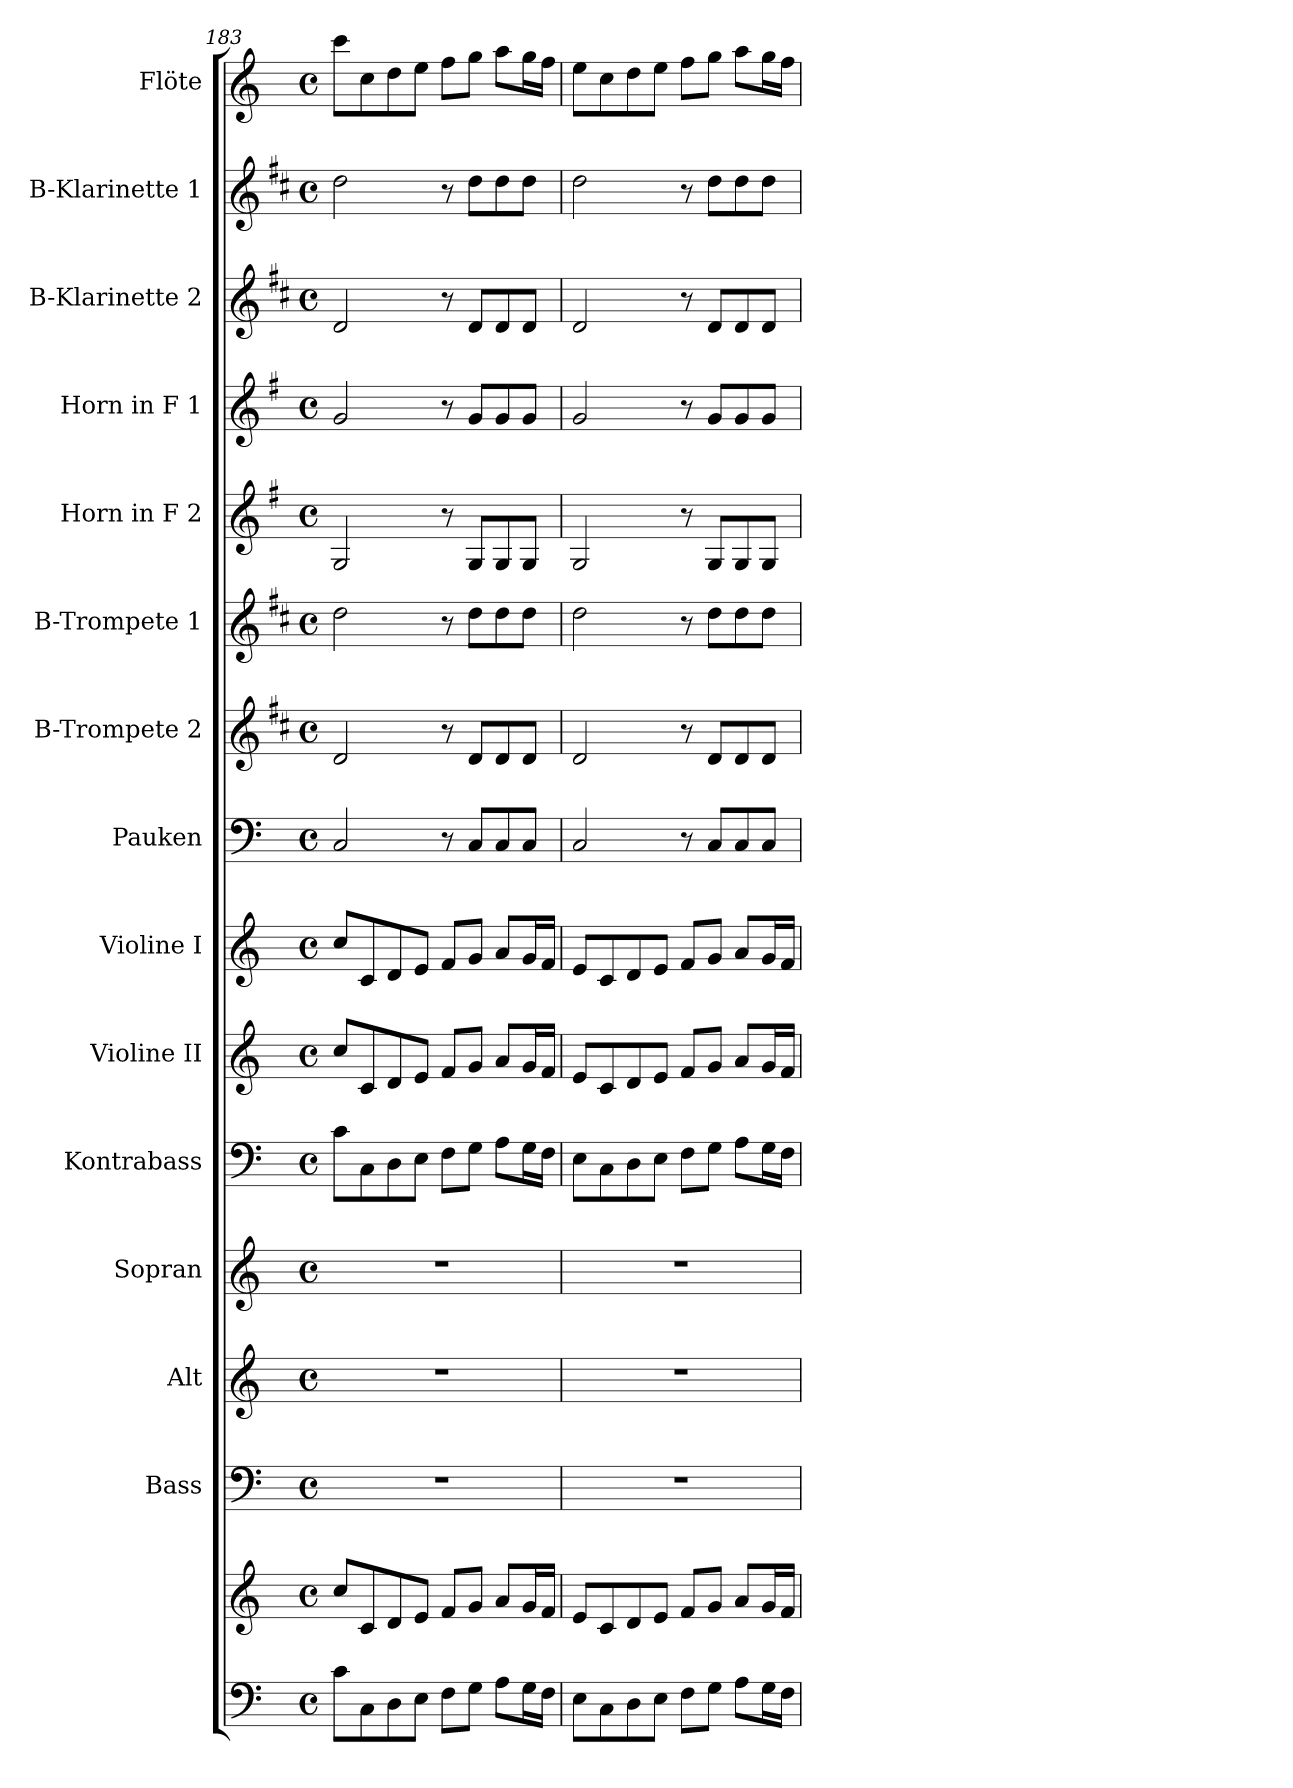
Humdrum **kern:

**kern	**kern	**kern	**kern	**kern	**kern	**kern	**kern	**kern	**kern	**kern	**kern	**kern	**kern	**kern	**kern
*part15	*part15	*part14	*part13	*part12	*part11	*part10	*part9	*part8	*part7	*part6	*part5	*part4	*part3	*part2	*part1
*staff16	*staff15	*staff14	*staff13	*staff12	*staff11	*staff10	*staff9	*staff8	*staff7	*staff6	*staff5	*staff4	*staff3	*staff2	*staff1
*	*	*I"Bass	*I"Alt	*I"Sopran	*I"Kontrabass	*I"Violine II	*I"Violine I	*I"Pauken	*I"B-Trompete 2	*I"B-Trompete 1	*I"Horn in F 2	*I"Horn in F 1	*I"B-Klarinette 2	*I"B-Klarinette 1	*I"Flöte
*	*	*I'B.	*I'A.	*I'S.	*I'Kb.	*I'Vl. II	*I'Vl. I	*I'Pk.	*I'B Trp. 2	*I'B Trp. 1	*	*	*I'B Kl. 2	*I'B Kl. 1	*I'Fl.
*clefF4	*clefG2	*clefF4	*clefG2	*clefG2	*clefF4	*clefG2	*clefG2	*clefF4	*clefG2	*clefG2	*clefG2	*clefG2	*clefG2	*clefG2	*clefG2
*	*	*	*	*	*ITrd7c12	*	*	*	*ITrd1c2	*ITrd1c2	*ITrd4c7	*ITrd4c7	*ITrd1c2	*ITrd1c2	*
*k[]	*k[]	*k[]	*k[]	*k[]	*k[]	*k[]	*k[]	*k[]	*k[]	*k[]	*k[]	*k[]	*k[]	*k[]	*k[]
*C:	*C:	*C:	*C:	*C:	*C:	*C:	*C:	*C:	*C:	*C:	*C:	*C:	*C:	*C:	*C:
*M4/4	*M4/4	*M4/4	*M4/4	*M4/4	*M4/4	*M4/4	*M4/4	*M4/4	*M4/4	*M4/4	*M4/4	*M4/4	*M4/4	*M4/4	*M4/4
*met(c)	*met(c)	*met(c)	*met(c)	*met(c)	*met(c)	*met(c)	*met(c)	*met(c)	*met(c)	*met(c)	*met(c)	*met(c)	*met(c)	*met(c)	*met(c)
=183	=183	=183	=183	=183	=183	=183	=183	=183	=183	=183	=183	=183	=183	=183	=183
8c\L	8cc/L	1r	1r	1r	8C\L	8cc/L	8cc/L	2C/	2c/	2cc\	2C/	2c/	2c/	2cc\	8ccc\L
8C\	8c/	.	.	.	8CC\	8c/	8c/	.	.	.	.	.	.	.	8cc\
8D\	8d/	.	.	.	8DD\	8d/	8d/	.	.	.	.	.	.	.	8dd\
8E\J	8e/J	.	.	.	8EE\J	8e/J	8e/J	.	.	.	.	.	.	.	8ee\J
8F\L	8f/L	.	.	.	8FF\L	8f/L	8f/L	8r	8r	8r	8r	8r	8r	8r	8ff\L
8G\J	8g/J	.	.	.	8GG\J	8g/J	8g/J	8C/L	8c/L	8cc\L	8C/L	8c/L	8c/L	8cc\L	8gg\J
8A\L	8a/L	.	.	.	8AA\L	8a/L	8a/L	8C/	8c/	8cc\	8C/	8c/	8c/	8cc\	8aa\L
16G\L	16g/L	.	.	.	16GG\L	16g/L	16g/L	8C/J	8c/J	8cc\J	8C/J	8c/J	8c/J	8cc\J	16gg\L
16F\JJ	16f/JJ	.	.	.	16FF\JJ	16f/JJ	16f/JJ	.	.	.	.	.	.	.	16ff\JJ
=184	=184	=184	=184	=184	=184	=184	=184	=184	=184	=184	=184	=184	=184	=184	=184
8E\L	8e/L	1r	1r	1r	8EE\L	8e/L	8e/L	2C/	2c/	2cc\	2C/	2c/	2c/	2cc\	8ee\L
8C\	8c/	.	.	.	8CC\	8c/	8c/	.	.	.	.	.	.	.	8cc\
8D\	8d/	.	.	.	8DD\	8d/	8d/	.	.	.	.	.	.	.	8dd\
8E\J	8e/J	.	.	.	8EE\J	8e/J	8e/J	.	.	.	.	.	.	.	8ee\J
8F\L	8f/L	.	.	.	8FF\L	8f/L	8f/L	8r	8r	8r	8r	8r	8r	8r	8ff\L
8G\J	8g/J	.	.	.	8GG\J	8g/J	8g/J	8C/L	8c/L	8cc\L	8C/L	8c/L	8c/L	8cc\L	8gg\J
8A\L	8a/L	.	.	.	8AA\L	8a/L	8a/L	8C/	8c/	8cc\	8C/	8c/	8c/	8cc\	8aa\L
16G\L	16g/L	.	.	.	16GG\L	16g/L	16g/L	8C/J	8c/J	8cc\J	8C/J	8c/J	8c/J	8cc\J	16gg\L
16F\JJ	16f/JJ	.	.	.	16FF\JJ	16f/JJ	16f/JJ	.	.	.	.	.	.	.	16ff\JJ
=	=	=	=	=	=	=	=	=	=	=	=	=	=	=	=
*-	*-	*-	*-	*-	*-	*-	*-	*-	*-	*-	*-	*-	*-	*-	*-
